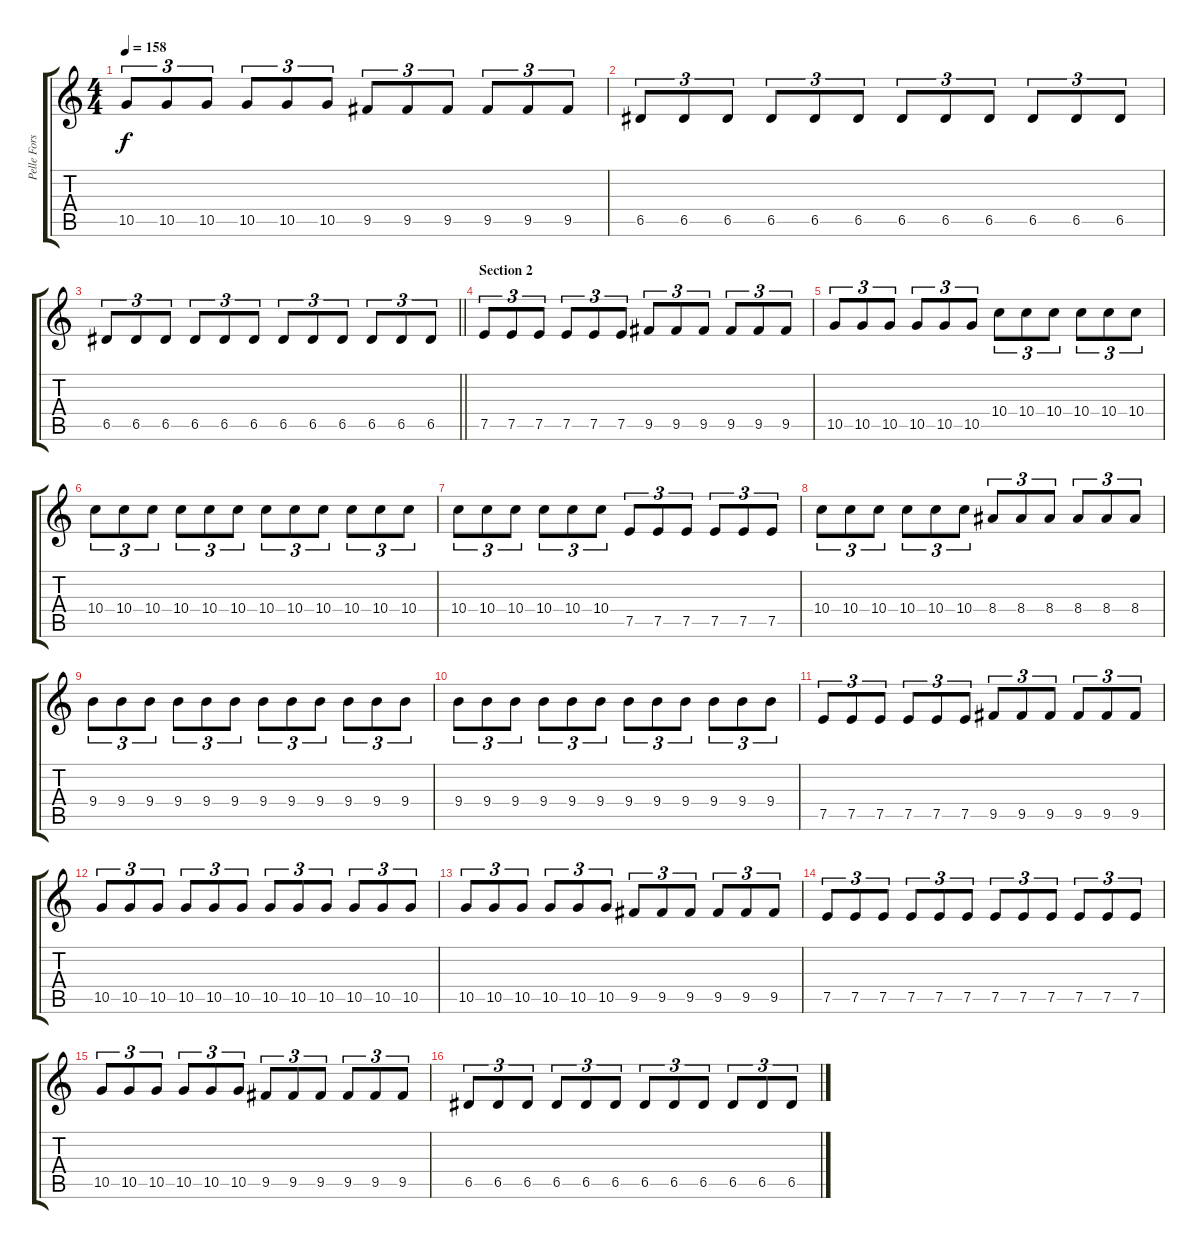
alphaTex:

\track ("Pelle Forsberg" "Pelle Fors") {instrument distortionguitar}
\staff {score tabs}
\tuning (E4 B3 G3 D3 A2 E2) {hide}
\ts (4 4)
\tempo 158
\clef g2
\ks c
10.5.8{tu (3 2) dy f} 10.5.8{tu (3 2)} 10.5.8{tu (3 2)} 10.5.8{tu (3 2)} 10.5.8{tu (3 2)} 10.5.8{tu (3 2)} 9.5.8{tu (3 2)} 9.5.8{tu (3 2)} 9.5.8{tu (3 2)} 9.5.8{tu (3 2)} 9.5.8{tu (3 2)} 9.5.8{tu (3 2)} |
6.5.8{tu (3 2)} 6.5.8{tu (3 2)} 6.5.8{tu (3 2)} 6.5.8{tu (3 2)} 6.5.8{tu (3 2)} 6.5.8{tu (3 2)} 6.5.8{tu (3 2)} 6.5.8{tu (3 2)} 6.5.8{tu (3 2)} 6.5.8{tu (3 2)} 6.5.8{tu (3 2)} 6.5.8{tu (3 2)} |
\barLineRight lightlight
6.5.8{tu (3 2)} 6.5.8{tu (3 2)} 6.5.8{tu (3 2)} 6.5.8{tu (3 2)} 6.5.8{tu (3 2)} 6.5.8{tu (3 2)} 6.5.8{tu (3 2)} 6.5.8{tu (3 2)} 6.5.8{tu (3 2)} 6.5.8{tu (3 2)} 6.5.8{tu (3 2)} 6.5.8{tu (3 2)} |
\section ("" "Section 2")
7.5.8{tu (3 2)} 7.5.8{tu (3 2)} 7.5.8{tu (3 2)} 7.5.8{tu (3 2)} 7.5.8{tu (3 2)} 7.5.8{tu (3 2)} 9.5.8{tu (3 2)} 9.5.8{tu (3 2)} 9.5.8{tu (3 2)} 9.5.8{tu (3 2)} 9.5.8{tu (3 2)} 9.5.8{tu (3 2)} |
10.5.8{tu (3 2)} 10.5.8{tu (3 2)} 10.5.8{tu (3 2)} 10.5.8{tu (3 2)} 10.5.8{tu (3 2)} 10.5.8{tu (3 2)} 10.4.8{tu (3 2)} 10.4.8{tu (3 2)} 10.4.8{tu (3 2)} 10.4.8{tu (3 2)} 10.4.8{tu (3 2)} 10.4.8{tu (3 2)} |
10.4.8{tu (3 2)} 10.4.8{tu (3 2)} 10.4.8{tu (3 2)} 10.4.8{tu (3 2)} 10.4.8{tu (3 2)} 10.4.8{tu (3 2)} 10.4.8{tu (3 2)} 10.4.8{tu (3 2)} 10.4.8{tu (3 2)} 10.4.8{tu (3 2)} 10.4.8{tu (3 2)} 10.4.8{tu (3 2)} |
10.4.8{tu (3 2)} 10.4.8{tu (3 2)} 10.4.8{tu (3 2)} 10.4.8{tu (3 2)} 10.4.8{tu (3 2)} 10.4.8{tu (3 2)} 7.5.8{tu (3 2)} 7.5.8{tu (3 2)} 7.5.8{tu (3 2)} 7.5.8{tu (3 2)} 7.5.8{tu (3 2)} 7.5.8{tu (3 2)} |
10.4.8{tu (3 2)} 10.4.8{tu (3 2)} 10.4.8{tu (3 2)} 10.4.8{tu (3 2)} 10.4.8{tu (3 2)} 10.4.8{tu (3 2)} 8.4.8{tu (3 2)} 8.4.8{tu (3 2)} 8.4.8{tu (3 2)} 8.4.8{tu (3 2)} 8.4.8{tu (3 2)} 8.4.8{tu (3 2)} |
9.4.8{tu (3 2)} 9.4.8{tu (3 2)} 9.4.8{tu (3 2)} 9.4.8{tu (3 2)} 9.4.8{tu (3 2)} 9.4.8{tu (3 2)} 9.4.8{tu (3 2)} 9.4.8{tu (3 2)} 9.4.8{tu (3 2)} 9.4.8{tu (3 2)} 9.4.8{tu (3 2)} 9.4.8{tu (3 2)} |
9.4.8{tu (3 2)} 9.4.8{tu (3 2)} 9.4.8{tu (3 2)} 9.4.8{tu (3 2)} 9.4.8{tu (3 2)} 9.4.8{tu (3 2)} 9.4.8{tu (3 2)} 9.4.8{tu (3 2)} 9.4.8{tu (3 2)} 9.4.8{tu (3 2)} 9.4.8{tu (3 2)} 9.4.8{tu (3 2)} |
7.5.8{tu (3 2)} 7.5.8{tu (3 2)} 7.5.8{tu (3 2)} 7.5.8{tu (3 2)} 7.5.8{tu (3 2)} 7.5.8{tu (3 2)} 9.5.8{tu (3 2)} 9.5.8{tu (3 2)} 9.5.8{tu (3 2)} 9.5.8{tu (3 2)} 9.5.8{tu (3 2)} 9.5.8{tu (3 2)} |
10.5.8{tu (3 2)} 10.5.8{tu (3 2)} 10.5.8{tu (3 2)} 10.5.8{tu (3 2)} 10.5.8{tu (3 2)} 10.5.8{tu (3 2)} 10.5.8{tu (3 2)} 10.5.8{tu (3 2)} 10.5.8{tu (3 2)} 10.5.8{tu (3 2)} 10.5.8{tu (3 2)} 10.5.8{tu (3 2)} |
10.5.8{tu (3 2)} 10.5.8{tu (3 2)} 10.5.8{tu (3 2)} 10.5.8{tu (3 2)} 10.5.8{tu (3 2)} 10.5.8{tu (3 2)} 9.5.8{tu (3 2)} 9.5.8{tu (3 2)} 9.5.8{tu (3 2)} 9.5.8{tu (3 2)} 9.5.8{tu (3 2)} 9.5.8{tu (3 2)} |
7.5.8{tu (3 2)} 7.5.8{tu (3 2)} 7.5.8{tu (3 2)} 7.5.8{tu (3 2)} 7.5.8{tu (3 2)} 7.5.8{tu (3 2)} 7.5.8{tu (3 2)} 7.5.8{tu (3 2)} 7.5.8{tu (3 2)} 7.5.8{tu (3 2)} 7.5.8{tu (3 2)} 7.5.8{tu (3 2)} |
10.5.8{tu (3 2)} 10.5.8{tu (3 2)} 10.5.8{tu (3 2)} 10.5.8{tu (3 2)} 10.5.8{tu (3 2)} 10.5.8{tu (3 2)} 9.5.8{tu (3 2)} 9.5.8{tu (3 2)} 9.5.8{tu (3 2)} 9.5.8{tu (3 2)} 9.5.8{tu (3 2)} 9.5.8{tu (3 2)} |
6.5.8{tu (3 2)} 6.5.8{tu (3 2)} 6.5.8{tu (3 2)} 6.5.8{tu (3 2)} 6.5.8{tu (3 2)} 6.5.8{tu (3 2)} 6.5.8{tu (3 2)} 6.5.8{tu (3 2)} 6.5.8{tu (3 2)} 6.5.8{tu (3 2)} 6.5.8{tu (3 2)} 6.5.8{tu (3 2)}
